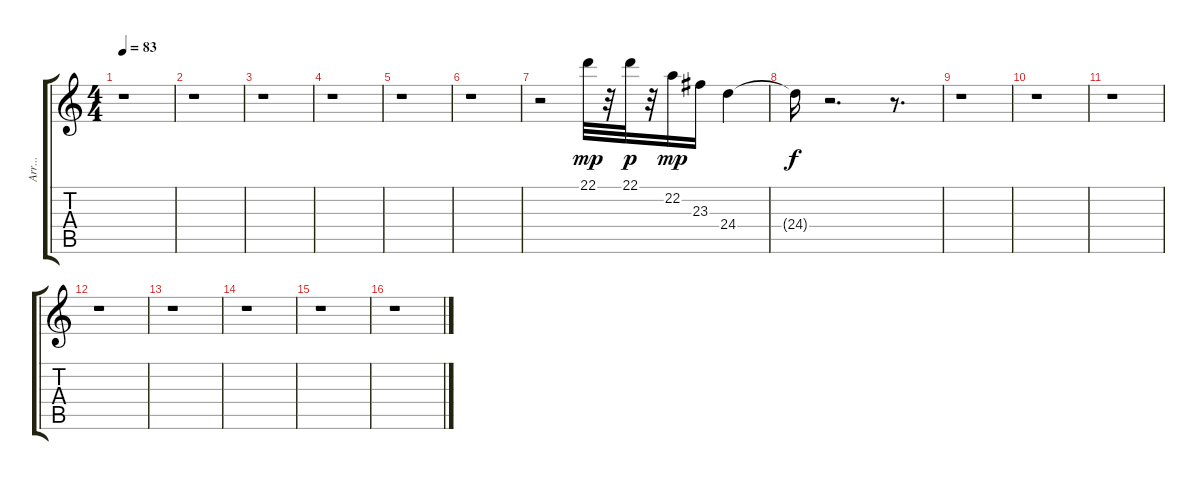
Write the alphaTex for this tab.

\track ("Arr...              " "Arr...    ") {instrument fx7echoes}
\staff {score tabs}
\tuning (E4 B3 G3 D3 A2 E2) {hide}
\ts (4 4)
\tempo 83
\clef g2
\ks c
r.1{dy mp} |
r.1 |
r.1 |
r.1 |
r.1 |
r.1 |
r.2 22.1.32 r.32 22.1.32{dy p} r.32 22.2.16{dy mp} 23.3.16 24.4.4 |
24.4{t}.16{dy f} r.2{d} r.8{d} |
r.1 |
r.1 |
r.1 |
r.1 |
r.1 |
r.1 |
r.1 |
r.1
